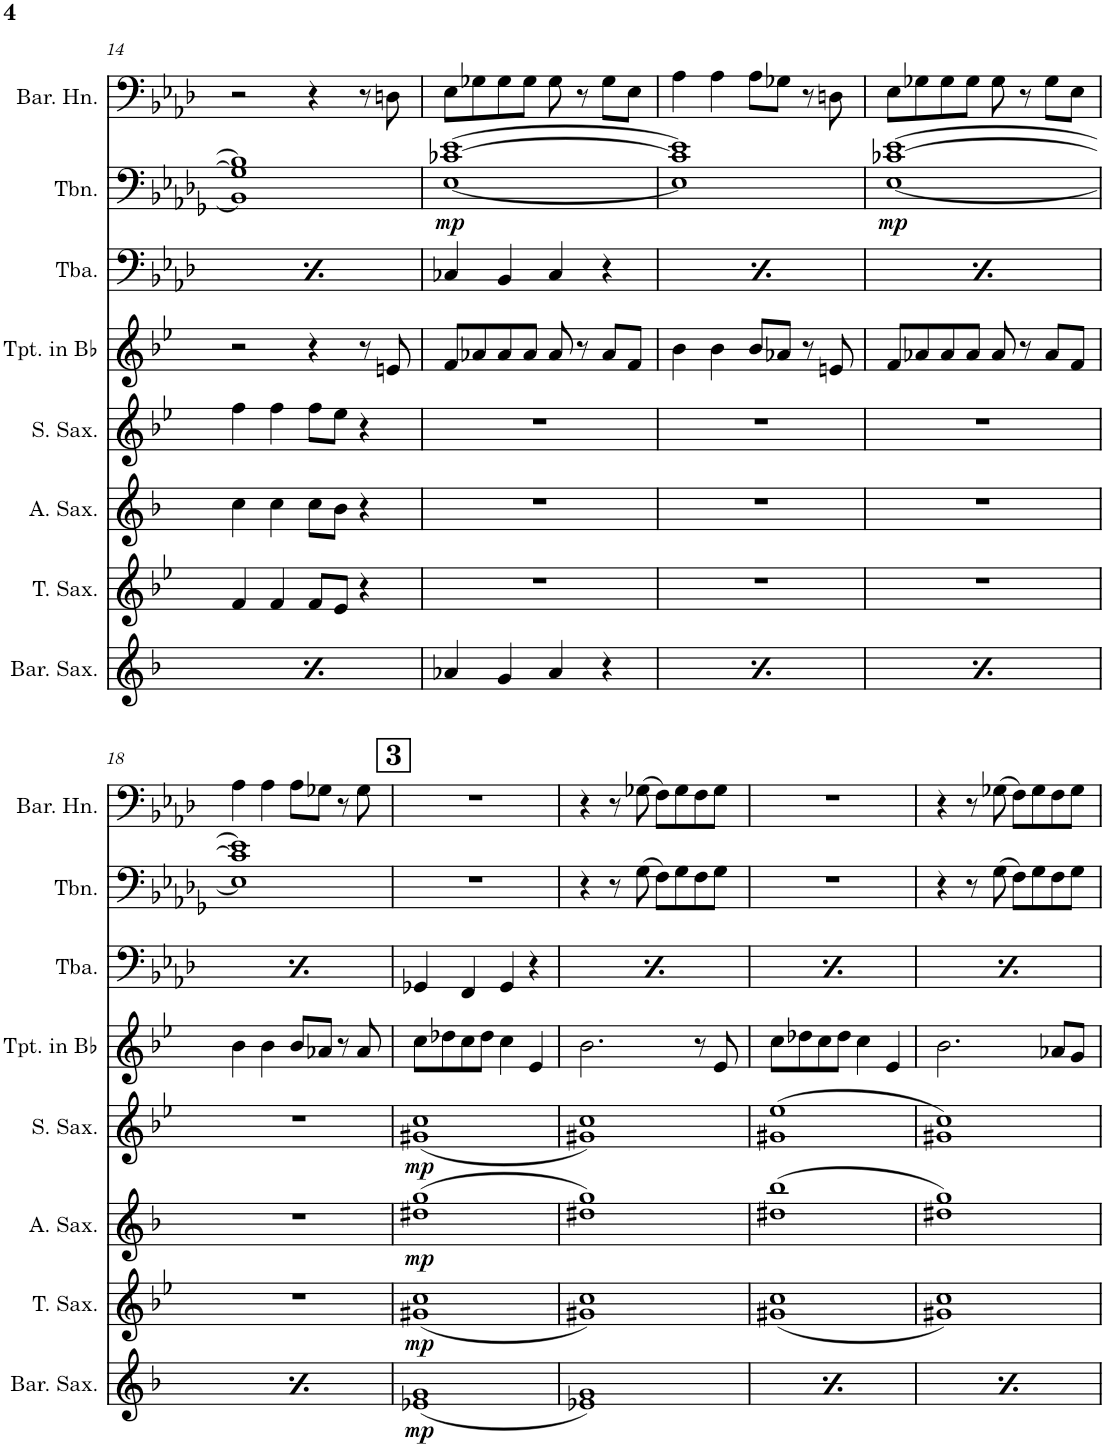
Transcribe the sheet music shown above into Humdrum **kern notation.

**kern	**dynam	**kern	**dynam	**kern	**dynam	**kern	**dynam	**kern	**kern	**kern	**dynam	**kern
*part8	*part8	*part7	*part7	*part6	*part6	*part5	*part5	*part4	*part3	*part2	*part2	*part1
*staff8	*staff8	*staff7	*staff7	*staff6	*staff6	*staff5	*staff5	*staff4	*staff3	*staff2	*staff2	*staff1
*I"Baritone Saxophone	*	*I"Tenor Saxophone	*	*I"Alto Saxophone	*	*I"Soprano Saxophone	*	*I"Trumpet in Bb	*I"Tuba	*I"Trombone	*	*I"Baritone Horn
*I'Bar. Sax.	*	*I'T. Sax.	*	*I'A. Sax.	*	*I'S. Sax.	*	*I'Tpt. in Bb	*I'Tba.	*I'Tbn.	*	*I'Bar. Hn.
!!LO:PB:g=z
*clefG2	*	*clefG2	*	*clefG2	*	*clefG2	*	*clefG2	*clefF4	*clefF4	*	*clefF4
*Trd12c21	*	*Trd8c14	*	*Trd5c9	*	*Trd1c2	*	*Trd1c2	*	*	*	*Trd4c7
*k[b-]	*	*k[b-e-]	*	*k[b-]	*	*k[b-e-]	*	*k[b-e-]	*k[b-e-a-d-]	*k[b-e-a-d-g-]	*	*k[b-e-a-d-]
*M4/4	*	*M4/4	*	*M4/4	*	*M4/4	*	*M4/4	*M4/4	*M4/4	*	*M4/4
=14	=14	=14	=14	=14	=14	=14	=14	=14	=14	=14	=14	=14
4e-X/	.	4f/	.	4cc\	.	4ff\	.	2r	4GG-X/	1BB-] 1G-] 1B-]	.	2r
4d/	.	4f/	.	4cc\	.	4ff\	.	.	4FF/	.	.	.
4e-/	.	8f/L	.	8cc\L	.	8ff\L	.	4r	4GG-/	.	.	4r
.	.	8e-/J	.	8b-\J	.	8ee-\J	.	.	.	.	.	.
4r	.	4r	.	4r	.	4r	.	8r	4r	.	.	8r
.	.	.	.	.	.	.	.	8en/	.	.	.	8Dn\
=15	=15	=15	=15	=15	=15	=15	=15	=15	=15	=15	=15	=15
!	!	!	!	!	!	!	!	!	!	!	!LO:DY:b	!
4a-X/	.	1r	.	1r	.	1r	.	8f/L	4C-X/	[1E- [1c-X [1e-	mp	8E-\L
.	.	.	.	.	.	.	.	8a-X/	.	.	.	8G-X\
4g/	.	.	.	.	.	.	.	8a-/	4BB-/	.	.	8G-\
.	.	.	.	.	.	.	.	8a-/J	.	.	.	8G-\J
4a-/	.	.	.	.	.	.	.	8a-/	4C-/	.	.	8G-\
.	.	.	.	.	.	.	.	8r	.	.	.	8r
4r	.	.	.	.	.	.	.	8a-/L	4r	.	.	8G-\L
.	.	.	.	.	.	.	.	8f/J	.	.	.	8E-\J
=16	=16	=16	=16	=16	=16	=16	=16	=16	=16	=16	=16	=16
4a-X/	.	1r	.	1r	.	1r	.	4b-\	4C-X/	1E-] 1c-] 1e-]	.	4A-\
4g/	.	.	.	.	.	.	.	4b-\	4BB-/	.	.	4A-\
4a-/	.	.	.	.	.	.	.	8b-/L	4C-/	.	.	8A-\L
.	.	.	.	.	.	.	.	8a-X/J	.	.	.	8G-X\J
4r	.	.	.	.	.	.	.	8r	4r	.	.	8r
.	.	.	.	.	.	.	.	8en/	.	.	.	8Dn\
=17	=17	=17	=17	=17	=17	=17	=17	=17	=17	=17	=17	=17
!	!	!	!	!	!	!	!	!	!	!	!LO:DY:b	!
4a-X/	.	1r	.	1r	.	1r	.	8f/L	4C-X/	[1E- [1c-X [1e-	mp	8E-\L
.	.	.	.	.	.	.	.	8a-X/	.	.	.	8G-X\
4g/	.	.	.	.	.	.	.	8a-/	4BB-/	.	.	8G-\
.	.	.	.	.	.	.	.	8a-/J	.	.	.	8G-\J
4a-/	.	.	.	.	.	.	.	8a-/	4C-/	.	.	8G-\
.	.	.	.	.	.	.	.	8r	.	.	.	8r
4r	.	.	.	.	.	.	.	8a-/L	4r	.	.	8G-\L
.	.	.	.	.	.	.	.	8f/J	.	.	.	8E-\J
!!LO:LB:g=z
=18	=18	=18	=18	=18	=18	=18	=18	=18	=18	=18	=18	=18
4a-X/	.	1r	.	1r	.	1r	.	4b-\	4C-X/	1E-] 1c-] 1e-]	.	4A-\
4g/	.	.	.	.	.	.	.	4b-\	4BB-/	.	.	4A-\
4a-/	.	.	.	.	.	.	.	8b-/L	4C-/	.	.	8A-\L
.	.	.	.	.	.	.	.	8a-X/J	.	.	.	8G-X\J
4r	.	.	.	.	.	.	.	8r	4r	.	.	8r
.	.	.	.	.	.	.	.	8a-/	.	.	.	8G-\
!!LO:REH:place=s1:a:B:cj:fs=14:t=3
=19	=19	=19	=19	=19	=19	=19	=19	=19	=19	=19	=19	=19
!	!LO:DY:b	!	!LO:DY:b	!	!LO:DY:b	!	!LO:DY:b	!	!	!	!	!
(1e-X 1g	mp	(1g#X 1cc	mp	(1dd#X 1gg	mp	(1g#X 1cc	mp	8cc\L	4GG-X/	1r	.	1r
.	.	.	.	.	.	.	.	8dd-X\	.	.	.	.
.	.	.	.	.	.	.	.	8cc\	4FF/	.	.	.
.	.	.	.	.	.	.	.	8dd-\J	.	.	.	.
.	.	.	.	.	.	.	.	4cc\	4GG-/	.	.	.
.	.	.	.	.	.	.	.	4e-/	4r	.	.	.
=20	=20	=20	=20	=20	=20	=20	=20	=20	=20	=20	=20	=20
1e-X 1g)	.	1g#X 1cc)	.	1dd#X 1gg)	.	1g#X 1cc)	.	2.b-\	4GG-X/	4r	.	4r
.	.	.	.	.	.	.	.	.	4FF/	8r	.	8r
.	.	.	.	.	.	.	.	.	.	(8G-\	.	(8G-X\
.	.	.	.	.	.	.	.	.	4GG-/	8F\L)	.	8F\L)
.	.	.	.	.	.	.	.	.	.	8G-\	.	8G-\
.	.	.	.	.	.	.	.	8r	4r	8F\	.	8F\
.	.	.	.	.	.	.	.	8e-/	.	8G-\J	.	8G-\J
=21	=21	=21	=21	=21	=21	=21	=21	=21	=21	=21	=21	=21
(1e-X 1g	.	(1g#X 1cc	.	(1dd#X 1bb-	.	(1g#X 1ee-	.	8cc\L	4GG-X/	1r	.	1r
.	.	.	.	.	.	.	.	8dd-X\	.	.	.	.
.	.	.	.	.	.	.	.	8cc\	4FF/	.	.	.
.	.	.	.	.	.	.	.	8dd-\J	.	.	.	.
.	.	.	.	.	.	.	.	4cc\	4GG-/	.	.	.
.	.	.	.	.	.	.	.	4e-/	4r	.	.	.
=22	=22	=22	=22	=22	=22	=22	=22	=22	=22	=22	=22	=22
(1e-X 1g	.	1g#X 1cc)	.	1dd#X 1gg)	.	1g#X 1cc)	.	2.b-\	4GG-X/	4r	.	4r
.	.	.	.	.	.	.	.	.	4FF/	8r	.	8r
.	.	.	.	.	.	.	.	.	.	(8G-\	.	(8G-X\
.	.	.	.	.	.	.	.	.	4GG-/	8F\L)	.	8F\L)
.	.	.	.	.	.	.	.	.	.	8G-\	.	8G-\
.	.	.	.	.	.	.	.	8a-X/L	4r	8F\	.	8F\
.	.	.	.	.	.	.	.	8g/J	.	8G-\J	.	8G-\J
=	=	=	=	=	=	=	=	=	=	=	=	=
*-	*-	*-	*-	*-	*-	*-	*-	*-	*-	*-	*-	*-
